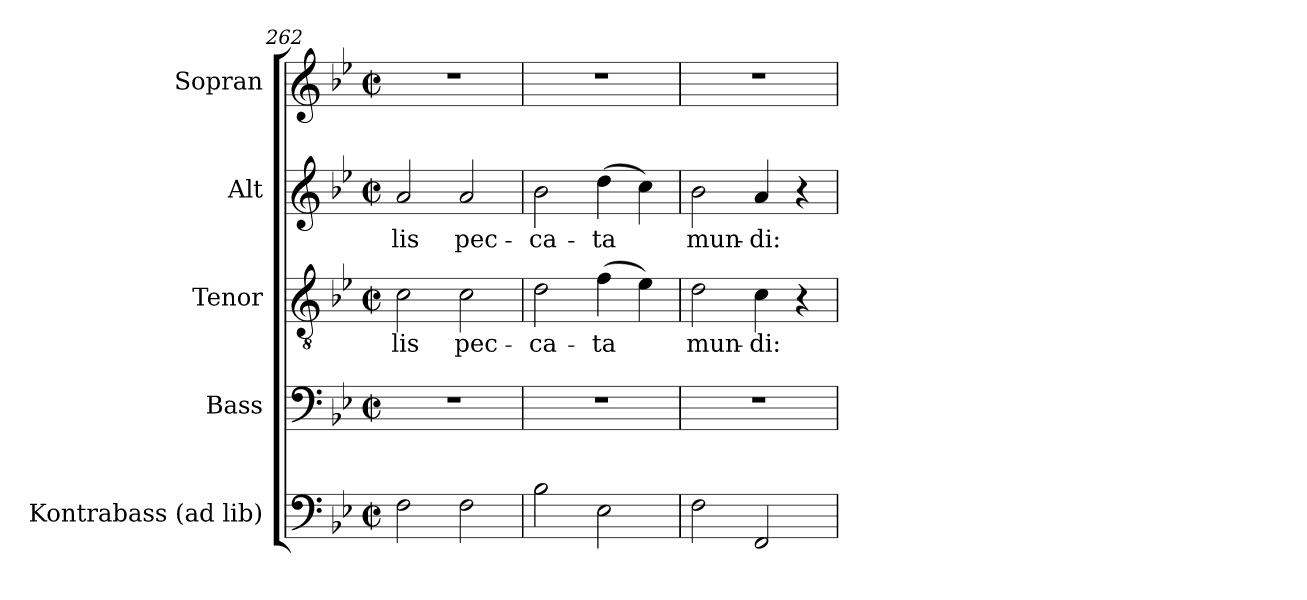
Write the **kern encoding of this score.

**kern	**kern	**kern	**text	**kern	**text	**kern
*part5	*part4	*part3	*part3	*part2	*part2	*part1
*staff5	*staff4	*staff3	*staff3	*staff2	*staff2	*staff1
*I"Kontrabass (ad lib)	*I"Bass	*I"Tenor	*	*I"Alt	*	*I"Sopran
*I'Kb.	*I'B.	*I'T.	*	*I'A.	*	*I'S.
*clefF4	*clefF4	*clefGv2	*	*clefG2	*	*clefG2
*ITrd7c12	*	*	*	*	*	*
*k[b-e-]	*k[b-e-]	*k[b-e-]	*	*k[b-e-]	*	*k[b-e-]
*B-:	*B-:	*B-:	*	*B-:	*	*B-:
*M2/2	*M2/2	*M2/2	*	*M2/2	*	*M2/2
*met(c|)	*met(c|)	*met(c|)	*	*met(c|)	*	*met(c|)
=262	=262	=262	=262	=262	=262	=262
!	!	!	!LO:LY:b	!	!LO:LY:b	!
2FF\	1r	2c\	-lis	2a/	-lis	1r
!	!	!	!LO:LY:b	!	!LO:LY:b	!
2FF\	.	2c\	pec-	2a/	pec-	.
!!LO:LB:g=z
=263	=263	=263	=263	=263	=263	=263
!	!	!	!LO:LY:b	!	!LO:LY:b	!
2BB-\	1r	2d\	-ca-	2b-\	-ca-	1r
!	!	!	!LO:LY:b	!	!LO:LY:b	!
2EE-\	.	(>4f\	-ta	(>4dd\	-ta	.
.	.	4e-\)	.	4cc\)	.	.
=264	=264	=264	=264	=264	=264	=264
!	!	!	!LO:LY:b	!	!LO:LY:b	!
2FF\	1r	2d\	mun-	2b-\	mun-	1r
!	!	!	!LO:LY:b	!	!LO:LY:b	!
2FFF/	.	4c\	-di:	4a/	-di:	.
.	.	4r	.	4r	.	.
=	=	=	=	=	=	=
*-	*-	*-	*-	*-	*-	*-
